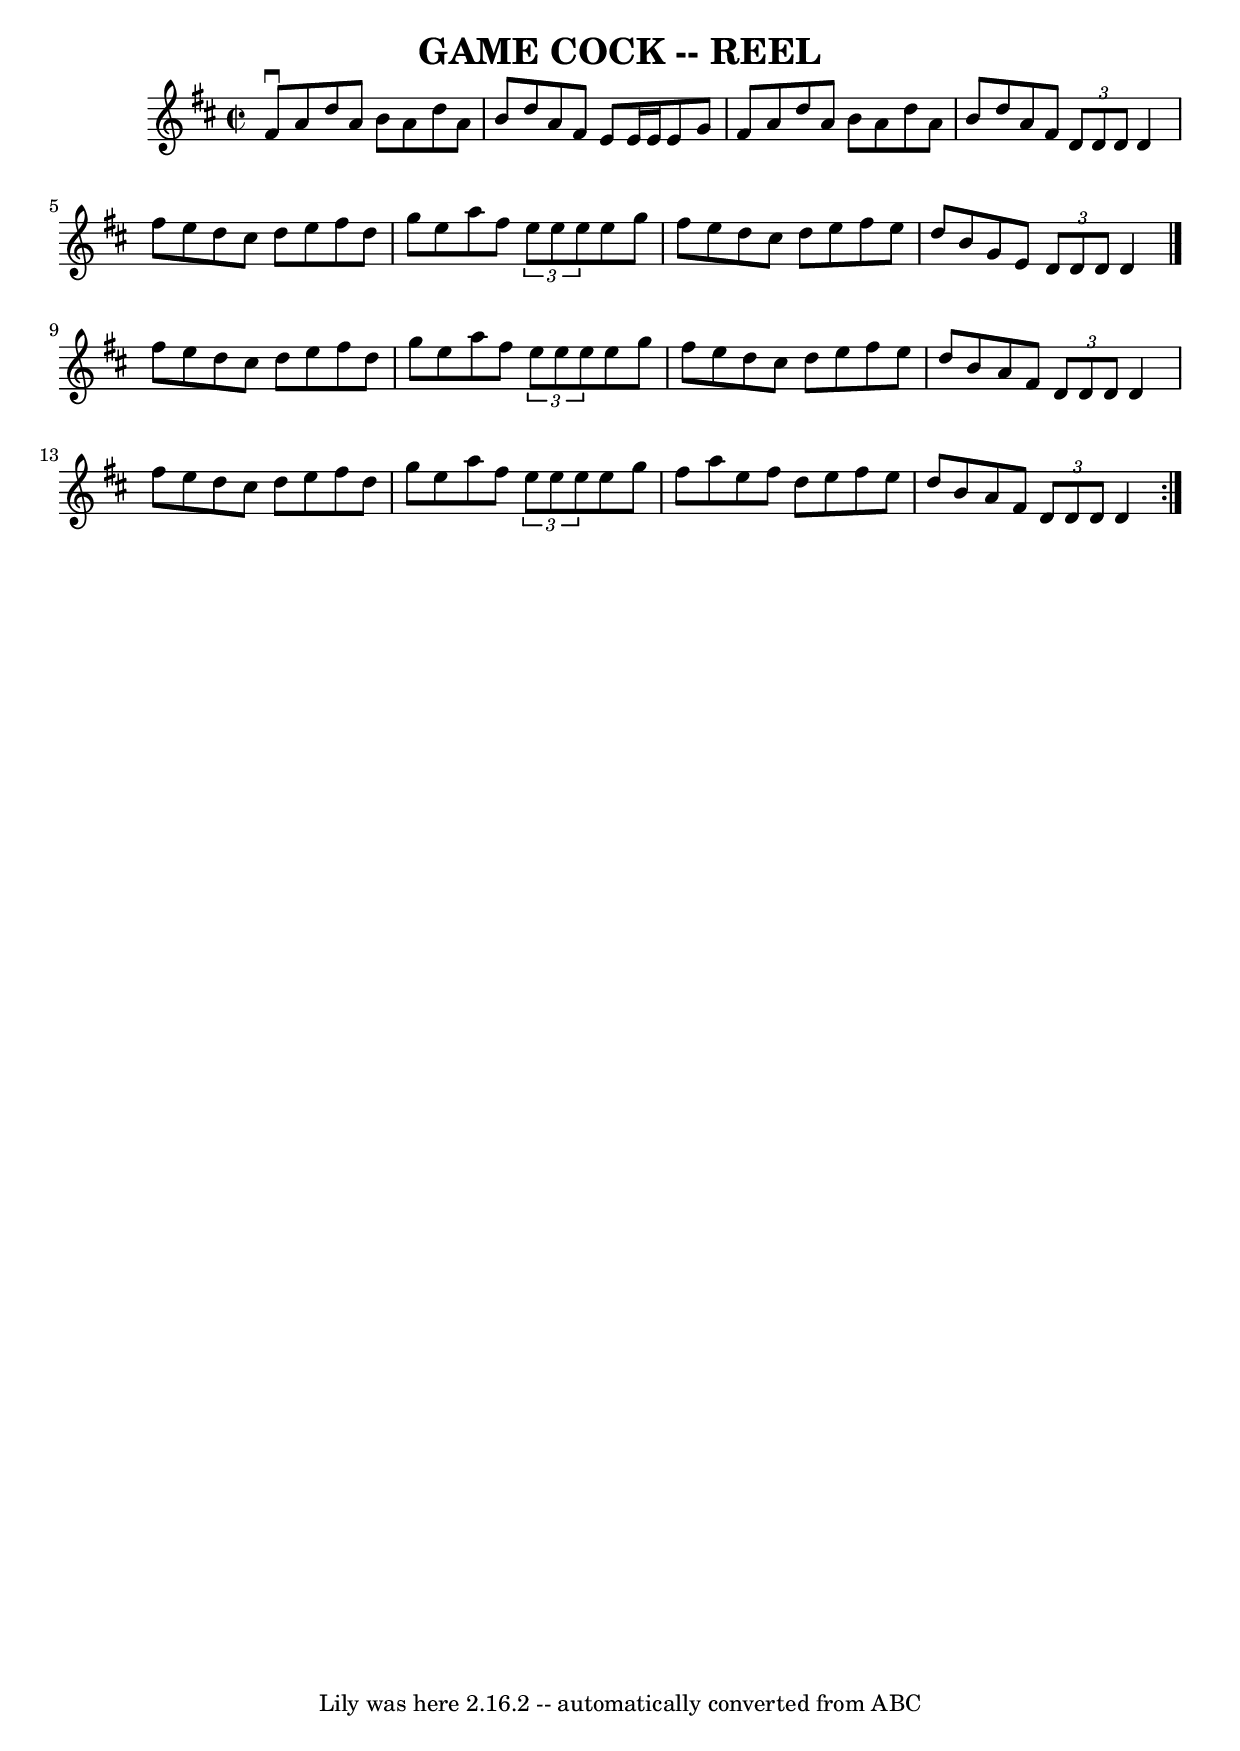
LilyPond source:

\version "2.7.40"
\include "Mammoth.ily"
\header {
	book = "Ryan's Mammoth Collection of Fiddle Tunes"
	crossRefNumber = "1"
	footnotes = ""
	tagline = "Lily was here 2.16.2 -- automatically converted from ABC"
	title = "GAME COCK -- REEL"
}
voicedefault =  {
\set Score.defaultBarType = "empty"

\repeat volta 2 {
\override Staff.TimeSignature #'style = #'C
 \time 2/2 \key d \major fis'8^\downbow a'8 d''8 a'8 b'8 a'8   
 d''8 a'8    |
 b'8 d''8 a'8 fis'8 e'8 e'16 e'16   
 e'8 g'8    |
 fis'8 a'8 d''8 a'8 b'8 a'8 d''8    
a'8    |
 b'8 d''8 a'8 fis'8    \times 2/3 { d'8 d'8    
d'8  } d'4    |
 fis''8 e''8 d''8 cis''8 d''8 e''8   
 fis''8 d''8    |
 g''8 e''8 a''8 fis''8    \times 2/3 {   
e''8 e''8 e''8  } e''8 g''8    |
 fis''8 e''8 d''8    
cis''8 d''8 e''8 fis''8 e''8    |
 d''8 b'8 g'8    
e'8    \times 2/3 { d'8 d'8 d'8  } d'4    \bar "|." fis''8    
e''8 d''8 cis''8 d''8 e''8 fis''8 d''8    |
 g''8    
e''8 a''8 fis''8    \times 2/3 { e''8 e''8 e''8  } e''8 g''8 
   |
 fis''8 e''8 d''8 cis''8 d''8 e''8 fis''8    
e''8    |
 d''8 b'8 a'8 fis'8    \times 2/3 { d'8 d'8    
d'8  } d'4    |
 fis''8 e''8 d''8 cis''8 d''8 e''8   
 fis''8 d''8    |
 g''8 e''8 a''8 fis''8    \times 2/3 {   
e''8 e''8 e''8  } e''8 g''8    |
 fis''8 a''8 e''8    
fis''8 d''8 e''8 fis''8 e''8    |
 d''8 b'8 a'8    
fis'8    \times 2/3 { d'8 d'8 d'8  } d'4    }   
}

\score{
    <<

	\context Staff="default"
	{
	    \voicedefault 
	}

    >>
	\layout {
	}
	\midi {}
}
